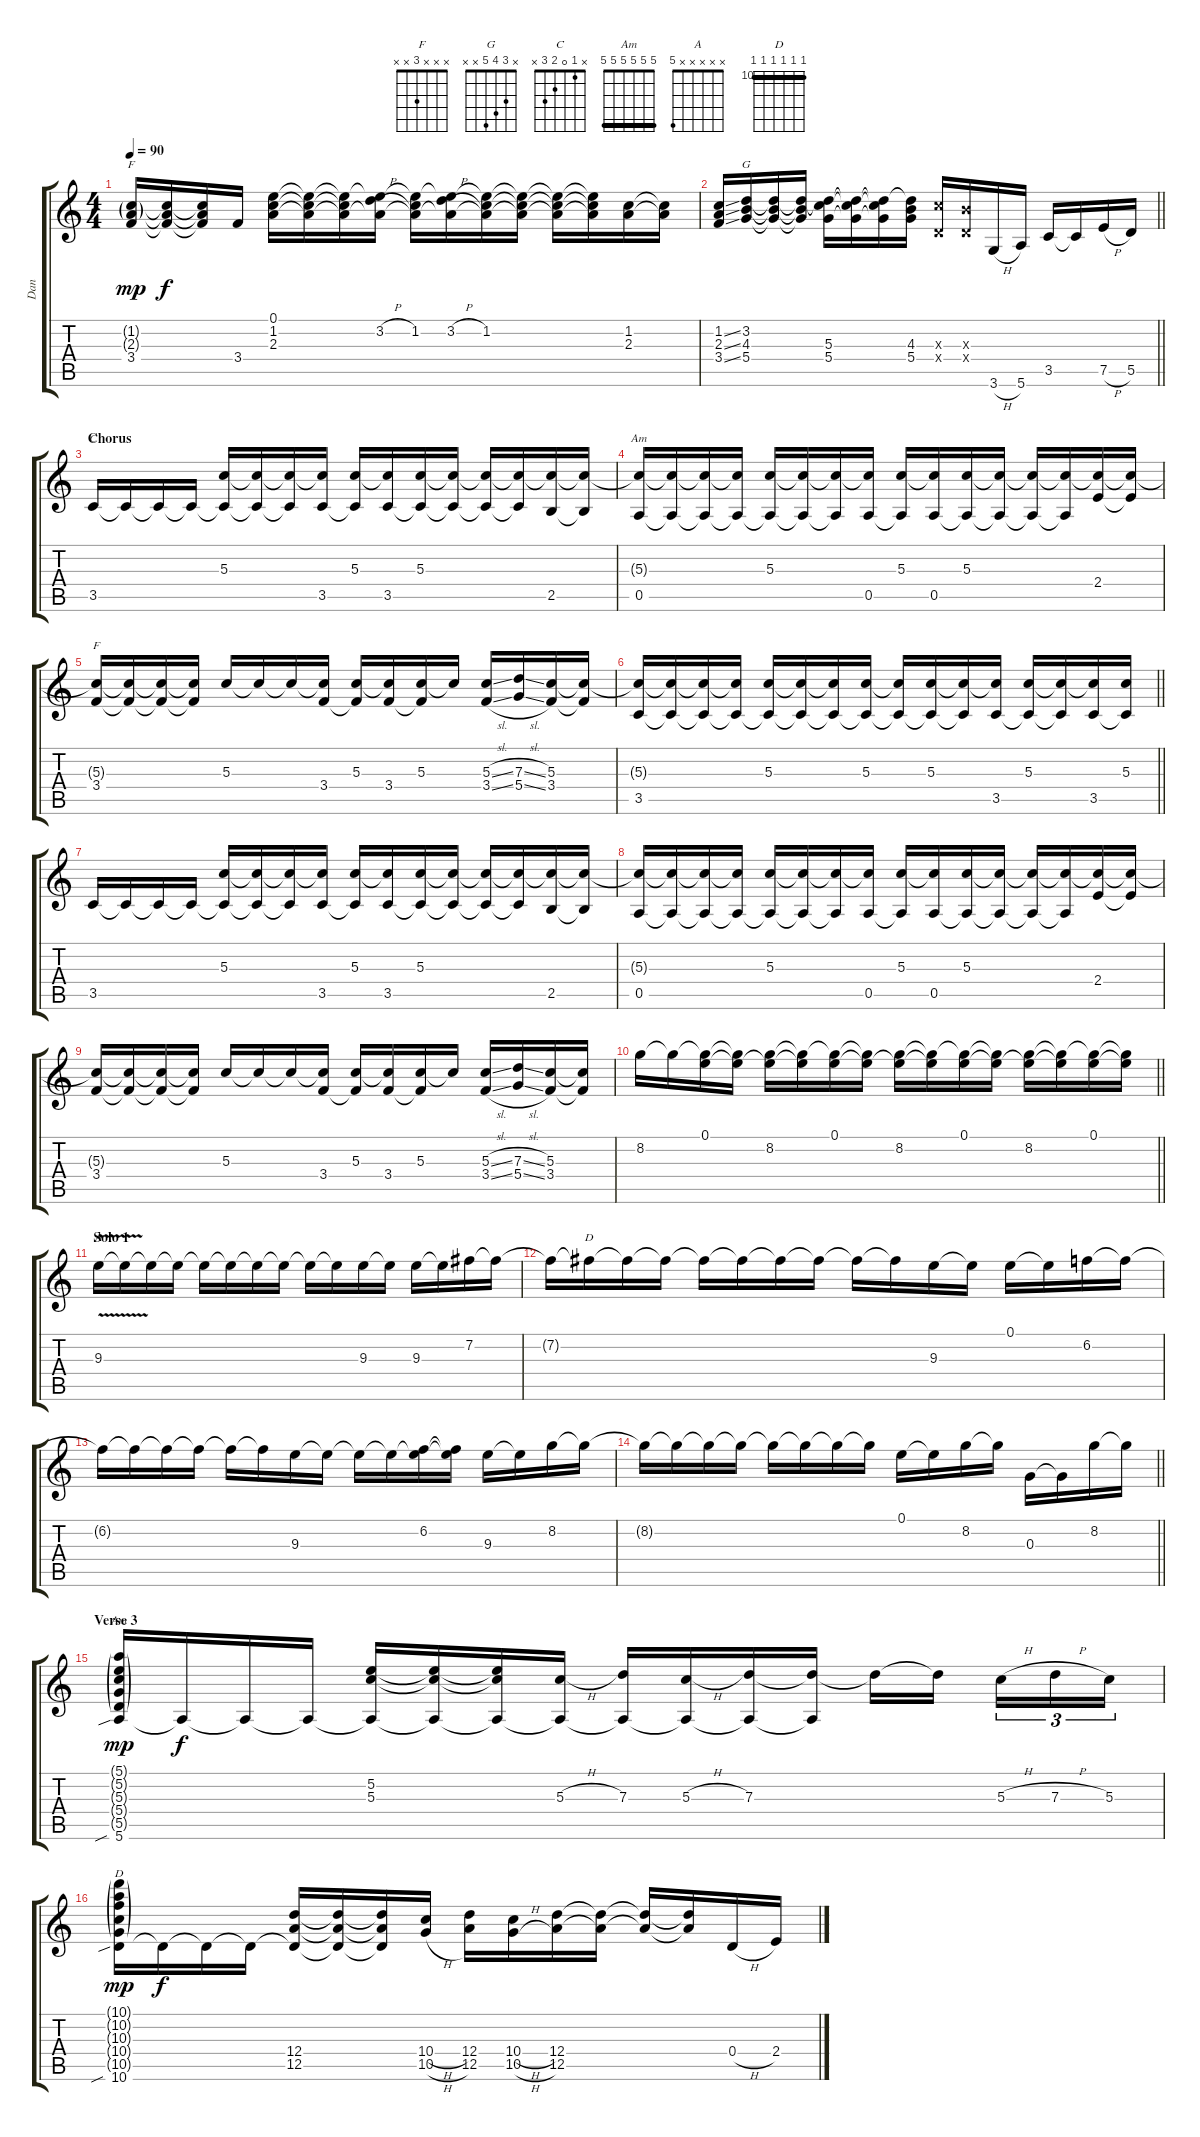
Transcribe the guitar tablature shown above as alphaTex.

\track ("Dan" "Dan") {instrument overdrivenguitar}
\staff {score tabs}
\tuning (E4 B3 G3 D3 A2 E2) {hide}
\chord ("F" x 1 2 3 x x)
\chord ("G" x 3 4 5 x x)
\chord ("C" x 1 0 2 3 x)
\chord ("Am" x 1 2 2 0 x)
\chord ("F" x x x 3 x x)
\chord ("A" x x x x x 5)
\chord ("D" x x x x 5 x)
\chord ("Am" 5 5 5 5 5 5) {barre 5}
\chord ("D" 10 10 10 10 10 10) {firstfret 10 barre 10}
\ts (4 4)
\tempo 90
\clef g2
\ks c
(1.2{g} 2.3{g} 3.4).16{ch "F" dy mp} (1.2{t} 2.3{t} 3.4{t}).16{dy f} (1.2{t} 2.3{t} 3.4{t}).16 3.4.16 (0.1 1.2 2.3).16 (0.1{t} 1.2{t} 2.3{t}).16 (0.1{t} 1.2{t} 2.3{t}).16 (0.1{t} 3.2{h} 2.3{t}).16 (0.1{t} 1.2 2.3{t}).16 (0.1{t} 3.2{h} 2.3{t}).16 (0.1{t} 1.2 2.3{t}).16 (0.1{t} 1.2{t} 2.3{t}).16 (0.1{t} 1.2{t} 2.3{t}).16 (0.1{t} 1.2{t} 2.3{t}).16 (1.2 2.3).16 (1.2{t} 2.3{t}).16 |
\barLineRight lightlight
(1.2{ss} 2.3{ss} 3.4{ss}).16 (3.2 4.3 5.4).16{ch "G"} (3.2{t} 4.3{t} 5.4{t}).16 (3.2{t} 4.3{t} 5.4{t}).16 (3.2{t} 5.3 5.4).16 (3.2{t} 5.3{t} 5.4{t}).16 (3.2{t} 5.3{t} 5.4{t}).16 (3.2{t} 4.3 5.4).16 (5.3{x} 0.4{x}).16 (4.3{x} 0.4{x}).16 3.6{h}.16 5.6.16 3.5.16 3.5{t}.16 7.5{h}.16 5.5.16 |
\section ("" "Chorus")
3.5.16{ch "C"} 3.5{t}.16 3.5{t}.16 3.5{t}.16 (5.3 3.5{t}).16 (5.3{t} 3.5{t}).16 (5.3{t} 3.5{t}).16 (5.3{t} 3.5).16 (5.3 3.5{t}).16 (5.3{t} 3.5).16 (5.3 3.5{t}).16 (5.3{t} 3.5{t}).16 (5.3{t} 3.5{t}).16 (5.3{t} 3.5{t}).16 (5.3{t} 2.5).16 (5.3{t} 2.5{t}).16 |
(5.3{t} 0.5).16{ch "Am"} (5.3{t} 0.5{t}).16 (5.3{t} 0.5{t}).16 (5.3{t} 0.5{t}).16 (5.3 0.5{t}).16 (5.3{t} 0.5{t}).16 (5.3{t} 0.5{t}).16 (5.3{t} 0.5).16 (5.3 0.5{t}).16 (5.3{t} 0.5).16 (5.3 0.5{t}).16 (5.3{t} 0.5{t}).16 (5.3{t} 0.5{t}).16 (5.3{t} 0.5{t}).16 (5.3{t} 2.4).16 (5.3{t} 2.4{t}).16 |
(5.3{t} 3.4).16{ch "F"} (5.3{t} 3.4{t}).16 (5.3{t} 3.4{t}).16 (5.3{t} 3.4{t}).16 5.3.16 5.3{t}.16 5.3{t}.16 (5.3{t} 3.4).16 (5.3 3.4{t}).16 (5.3{t} 3.4).16 (5.3 3.4{t}).16 5.3{t}.16 (5.3{sl} 3.4{sl}).16 (7.3{sl} 5.4{sl}).16 (5.3 3.4).16 (5.3{t} 3.4{t}).16 |
\barLineRight lightlight
(5.3{t} 3.5).16 (5.3{t} 3.5{t}).16 (5.3{t} 3.5{t}).16 (5.3{t} 3.5{t}).16 (5.3 3.5{t}).16 (5.3{t} 3.5{t}).16 (5.3{t} 3.5{t}).16 (5.3 3.5{t}).16 (5.3{t} 3.5{t}).16 (5.3 3.5{t}).16 (5.3{t} 3.5{t}).16 (5.3{t} 3.5).16 (5.3 3.5{t}).16 (5.3{t} 3.5{t}).16 (5.3{t} 3.5).16 (5.3 3.5{t}).16 |
3.5.16 3.5{t}.16 3.5{t}.16 3.5{t}.16 (5.3 3.5{t}).16 (5.3{t} 3.5{t}).16 (5.3{t} 3.5{t}).16 (5.3{t} 3.5).16 (5.3 3.5{t}).16 (5.3{t} 3.5).16 (5.3 3.5{t}).16 (5.3{t} 3.5{t}).16 (5.3{t} 3.5{t}).16 (5.3{t} 3.5{t}).16 (5.3{t} 2.5).16 (5.3{t} 2.5{t}).16 |
(5.3{t} 0.5).16 (5.3{t} 0.5{t}).16 (5.3{t} 0.5{t}).16 (5.3{t} 0.5{t}).16 (5.3 0.5{t}).16 (5.3{t} 0.5{t}).16 (5.3{t} 0.5{t}).16 (5.3{t} 0.5).16 (5.3 0.5{t}).16 (5.3{t} 0.5).16 (5.3 0.5{t}).16 (5.3{t} 0.5{t}).16 (5.3{t} 0.5{t}).16 (5.3{t} 0.5{t}).16 (5.3{t} 2.4).16 (5.3{t} 2.4{t}).16 |
(5.3{t} 3.4).16 (5.3{t} 3.4{t}).16 (5.3{t} 3.4{t}).16 (5.3{t} 3.4{t}).16 5.3.16 5.3{t}.16 5.3{t}.16 (5.3{t} 3.4).16 (5.3 3.4{t}).16 (5.3{t} 3.4).16 (5.3 3.4{t}).16 5.3{t}.16 (5.3{sl} 3.4{sl}).16 (7.3{sl} 5.4{sl}).16 (5.3 3.4).16 (5.3{t} 3.4{t}).16 |
\barLineRight lightlight
8.2.16 8.2{t}.16 (0.1 8.2{t}).16 (0.1{t} 8.2{t}).16 (0.1{t} 8.2).16 (0.1{t} 8.2{t}).16 (0.1 8.2{t}).16 (0.1{t} 8.2{t}).16 (0.1{t} 8.2).16 (0.1{t} 8.2{t}).16 (0.1 8.2{t}).16 (0.1{t} 8.2{t}).16 (0.1{t} 8.2).16 (0.1{t} 8.2{t}).16 (0.1 8.2{t}).16 (0.1{t} 8.2{t}).16 |
\section ("" "Solo 1")
9.3{v}.16{ch "A"} 9.3{t}.16 9.3{t}.16 9.3{t}.16 9.3{t}.16 9.3{t}.16 9.3{t}.16 9.3{t}.16 9.3{t}.16 9.3{t}.16 9.3.16 9.3{t}.16 9.3.16 9.3{t}.16 7.2.16 7.2{t}.16 |
7.2{t}.16 7.2{t}.16{ch "D"} 7.2{t}.16 7.2{t}.16 7.2{t}.16 7.2{t}.16 7.2{t}.16 7.2{t}.16 7.2{t}.16 7.2{t}.16 9.3.16 9.3{t}.16 0.1.16 0.1{t}.16 6.2.16 6.2{t}.16 |
6.2{t}.16 6.2{t}.16 6.2{t}.16 6.2{t}.16 6.2{t}.16 6.2{t}.16 9.3.16 9.3{t}.16 9.3{t}.16 9.3{t}.16 (6.2 9.3{t}).16 (6.2{t} 9.3{t}).16 9.3.16 9.3{t}.16 8.2.16 8.2{t}.16 |
\barLineRight lightlight
8.2{t}.16 8.2{t}.16 8.2{t}.16 8.2{t}.16 8.2{t}.16 8.2{t}.16 8.2{t}.16 8.2{t}.16 0.1.16 0.1{t}.16 8.2.16 8.2{t}.16 0.3.16 0.3{t}.16 8.2.16 8.2{t}.16 |
\section ("" "Verse 3")
(5.1{g} 5.2{g} 5.3{g} 5.4{g} 5.5{g} 5.6{sib}).16{ch "Am" dy mp} 5.6{t}.16{dy f} 5.6{t}.16 5.6{t}.16 (5.2 5.3 5.6{t}).16 (5.2{t} 5.3{t} 5.6{t}).16 (5.2{t} 5.3{t} 5.6{t}).16 (5.3{h} 5.6{t}).16 (7.3 5.6{t}).16 (5.3{h} 5.6{t}).16 (7.3 5.6{t}).16 (7.3{t} 5.6{t}).16 7.3{t}.16 7.3{t}.16{beam splitsecondary} 5.3{h}.16{tu (3 2)} 7.3{h}.16{tu (3 2)} 5.3.16{tu (3 2)} |
(10.1{g} 10.2{g} 10.3{g} 10.4{g} 10.5{g} 10.6{sib}).16{ch "D" dy mp} 10.6{t}.16{dy f} 10.6{t}.16 10.6{t}.16 (12.4 12.5 10.6{t}).16 (12.4{t} 12.5{t} 10.6{t}).16 (12.4{t} 12.5{t} 10.6{t}).16 (10.4{h} 10.5{h}).16 (12.4 12.5).16 (10.4{h} 10.5{h}).16 (12.4 12.5).16 (12.4{t} 12.5{t}).16 (12.4{t} 12.5{t}).16 (12.4{t} 12.5{t}).16 0.4{h}.16 2.4{sl}.16
